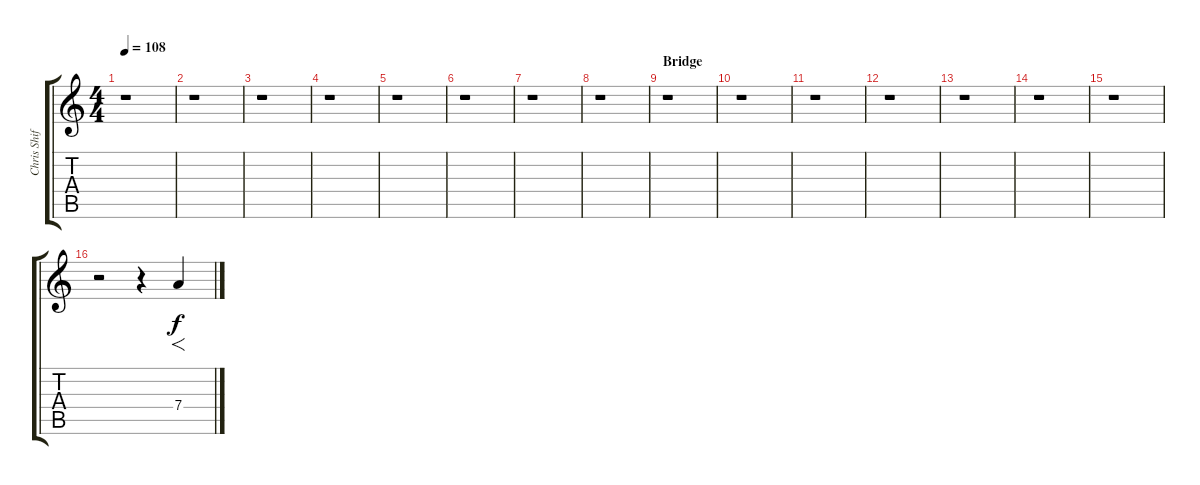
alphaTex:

\track ("Chris Shifflet (Guitar overdriven)" "Chris Shif") {instrument overdrivenguitar}
\staff {score tabs}
\tuning (E4 B3 G3 D3 A2 E2) {hide}
\ts (4 4)
\tempo 108
\clef g2
\ks c
r.1{dy f} |
r.1 |
r.1 |
r.1 |
r.1 |
r.1 |
r.1 |
r.1 |
\section ("" "Bridge")
r.1 |
r.1 |
r.1 |
r.1 |
r.1 |
r.1 |
r.1 |
r.2 r.4 7.4{ss}.4{f}
